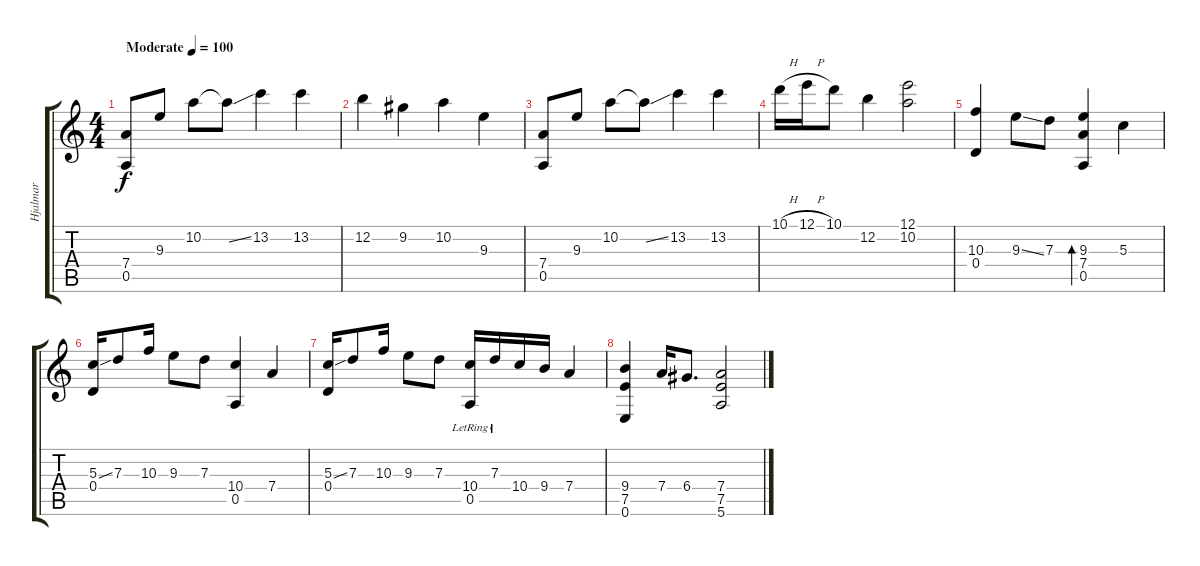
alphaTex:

\track ("Hjalmar" "Hjalmar") {instrument acousticguitarsteel}
\staff {score tabs}
\tuning (E4 B3 G3 D3 A2 E2) {hide}
\ts (4 4)
\tempo (100 "Moderate")
\clef g2
\ks c
(7.4 0.5).8{dy f instrument acousticguitarsteel} 9.3.8 10.2.8 10.2{ss t}.8 13.2.4 13.2.4 |
12.2.4 9.2.4 10.2.4 9.3.4 |
(7.4 0.5).8 9.3.8 10.2.8 10.2{ss t}.8 13.2.4 13.2.4 |
10.1{h}.16 12.1{h}.16 10.1.8 12.2.4 (12.1 10.2).2 |
(10.3 0.4).4 9.3{ss}.8 7.3.8 (9.3 7.4 0.5).4{bd 240} 5.3.4 |
(5.3{ss} 0.4).16 7.3.8 10.3.16 9.3.8 7.3.8 (10.4 0.5).4 7.4.4 |
(5.3{ss} 0.4).16 7.3.8 10.3.16 9.3.8 7.3.8 (10.4{lr} 0.5{lr}).16 7.3{lr}.16 10.4.16 9.4.16 7.4.4 |
(9.4 7.5 0.6).4 7.4.16 6.4.8{d} (7.4 7.5 5.6).2
